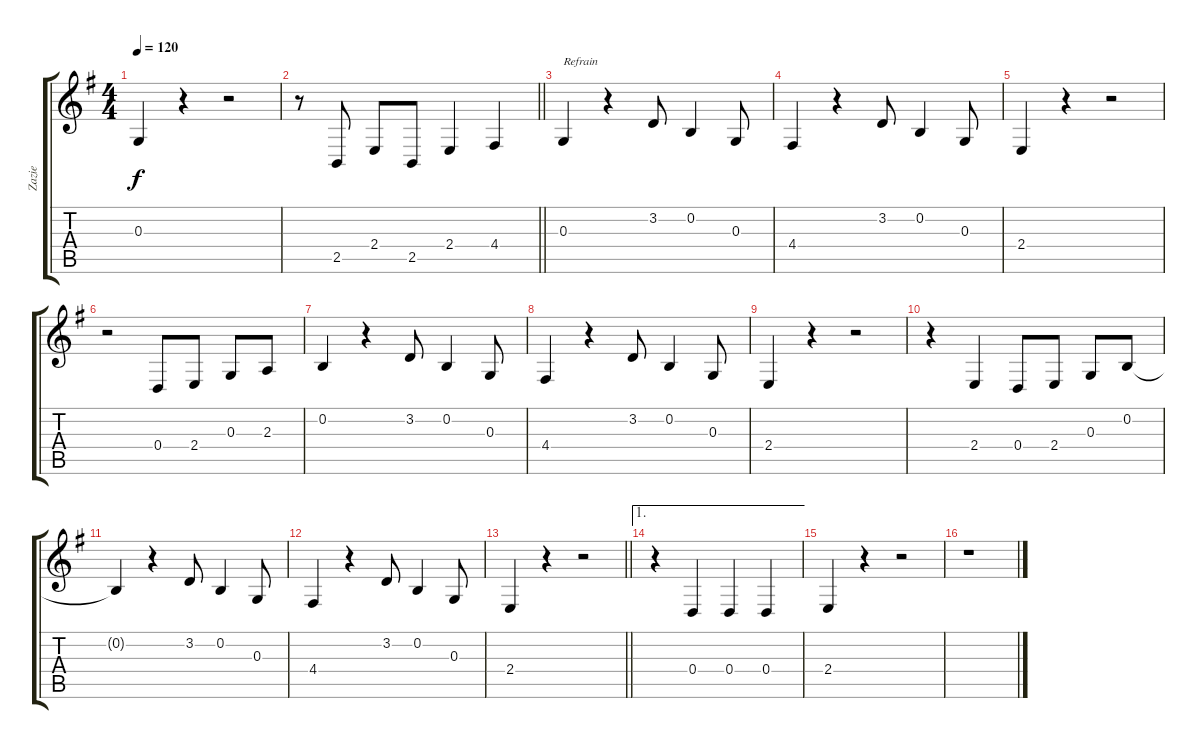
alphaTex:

\track ("Zazie" "Zazie") {instrument acousticgrandpiano}
\staff {score tabs}
\tuning (E4 B3 G3 D3 A2 E2) {hide}
\ts (4 4)
\tempo 120
\clef g2
\ks g
0.3{t}.4{dy f} r.4 r.2 |
\barLineRight lightlight
r.8 2.5.8 2.4.8 2.5.8 2.4.4 4.4.4 |
0.3.4{txt "Refrain"} r.4 3.2.8 0.2.4 0.3.8 |
4.4.4 r.4 3.2.8 0.2.4 0.3.8 |
2.4.4 r.4 r.2 |
r.2 0.4.8 2.4.8 0.3.8 2.3.8 |
0.2.4 r.4 3.2.8 0.2.4 0.3.8 |
4.4.4 r.4 3.2.8 0.2.4 0.3.8 |
2.4.4 r.4 r.2 |
r.4 2.4.4 0.4.8 2.4.8 0.3.8 0.2.8 |
0.2{t}.4 r.4 3.2.8 0.2.4 0.3.8 |
4.4.4 r.4 3.2.8 0.2.4 0.3.8 |
\barLineRight lightlight
2.4.4 r.4 r.2 |
\ae 1
r.4 0.4.4 0.4.4 0.4.4 |
2.4.4 r.4 r.2 |
r.1
